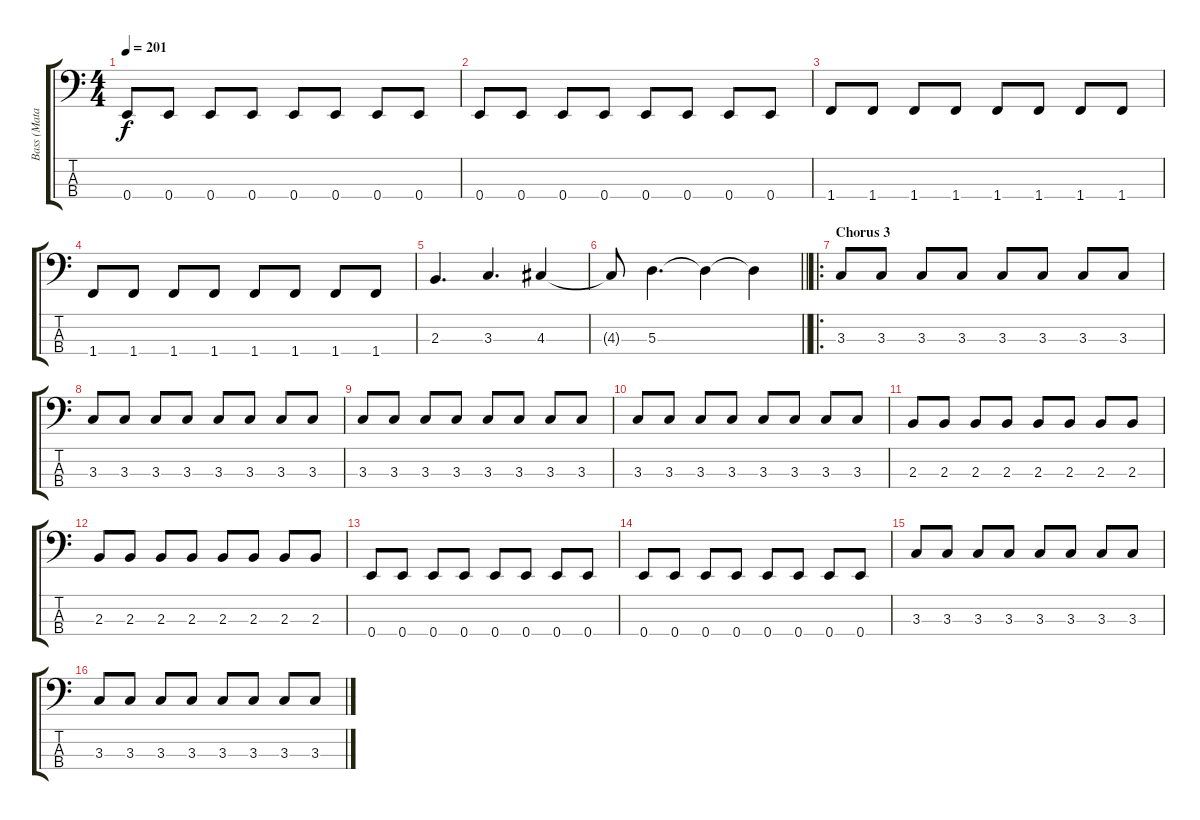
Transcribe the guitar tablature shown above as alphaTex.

\track ("Bass (Matatabi)" "Bass (Mata") {instrument electricbasspick}
\staff {score tabs}
\tuning (G2 D2 A1 E1) {hide}
\ts (4 4)
\tempo 201
\clef f4
\ks c
0.4.8{dy f} 0.4.8 0.4.8 0.4.8 0.4.8 0.4.8 0.4.8 0.4.8 |
0.4.8 0.4.8 0.4.8 0.4.8 0.4.8 0.4.8 0.4.8 0.4.8 |
1.4.8 1.4.8 1.4.8 1.4.8 1.4.8 1.4.8 1.4.8 1.4.8 |
1.4.8 1.4.8 1.4.8 1.4.8 1.4.8 1.4.8 1.4.8 1.4.8 |
2.3.4{d} 3.3.4{d} 4.3.4 |
\barLineRight lightlight
4.3{t}.8 5.3.4{d} 5.3{t}.4 5.3{t}.4 |
\ro
\section ("" "Chorus 3")
3.3.8 3.3.8 3.3.8 3.3.8 3.3.8 3.3.8 3.3.8 3.3.8 |
3.3.8 3.3.8 3.3.8 3.3.8 3.3.8 3.3.8 3.3.8 3.3.8 |
3.3.8 3.3.8 3.3.8 3.3.8 3.3.8 3.3.8 3.3.8 3.3.8 |
3.3.8 3.3.8 3.3.8 3.3.8 3.3.8 3.3.8 3.3.8 3.3.8 |
2.3.8 2.3.8 2.3.8 2.3.8 2.3.8 2.3.8 2.3.8 2.3.8 |
2.3.8 2.3.8 2.3.8 2.3.8 2.3.8 2.3.8 2.3.8 2.3.8 |
0.4.8 0.4.8 0.4.8 0.4.8 0.4.8 0.4.8 0.4.8 0.4.8 |
0.4.8 0.4.8 0.4.8 0.4.8 0.4.8 0.4.8 0.4.8 0.4.8 |
3.3.8 3.3.8 3.3.8 3.3.8 3.3.8 3.3.8 3.3.8 3.3.8 |
3.3.8 3.3.8 3.3.8 3.3.8 3.3.8 3.3.8 3.3.8 3.3.8
